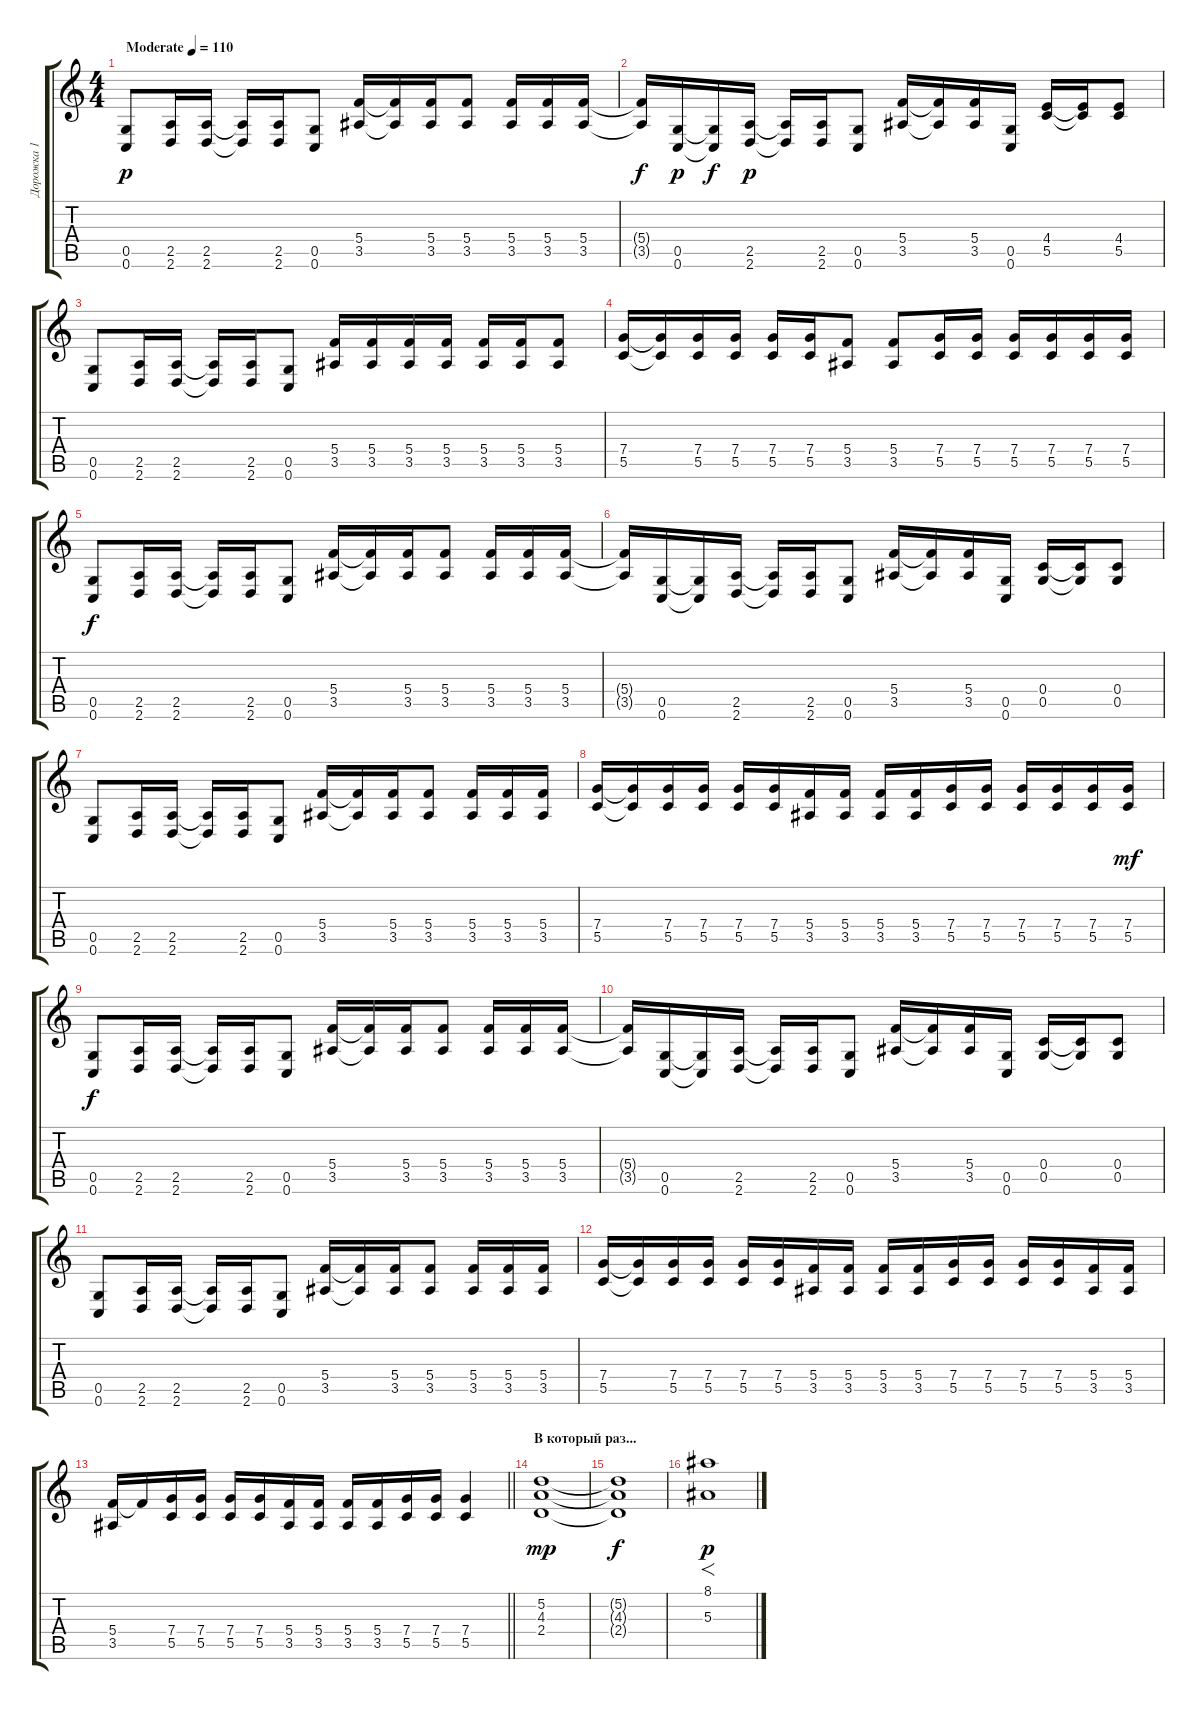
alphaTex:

\track ("Дорожка 1" "Дорожка 1") {instrument distortionguitar}
\staff {score tabs}
\tuning (D4 A3 F3 C3 G2 C2) {hide}
\ts (4 4)
\tempo (110 "Moderate")
\clef g2
\ks c
(0.5 0.6).8{dy p instrument distortionguitar} (2.5 2.6).16 (2.5 2.6).16 (2.5{t} 2.6{t}).16 (2.5 2.6).16 (0.5 0.6).8 (5.4 3.5).16 (5.4{t} 3.5{t}).16 (5.4 3.5).16 (5.4 3.5).8 (5.4 3.5).16 (5.4 3.5).16 (5.4 3.5).16 |
(5.4{t} 3.5{t}).16{dy f} (0.5 0.6).16{dy p} (0.5{t} 0.6{t}).16{dy f} (2.5 2.6).16{dy p} (2.5{t} 2.6{t}).16 (2.5 2.6).16 (0.5 0.6).8 (5.4 3.5).16 (5.4{t} 3.5{t}).16 (5.4 3.5).16 (0.5 0.6).16 (4.4 5.5).16 (4.4{t} 5.5{t}).16 (4.4 5.5).8 |
(0.5 0.6).8 (2.5 2.6).16 (2.5 2.6).16 (2.5{t} 2.6{t}).16 (2.5 2.6).16 (0.5 0.6).8 (5.4 3.5).16 (5.4 3.5).16 (5.4 3.5).16 (5.4 3.5).16 (5.4 3.5).16 (5.4 3.5).16 (5.4 3.5).8 |
(7.4 5.5).16 (7.4{t} 5.5{t}).16 (7.4 5.5).16 (7.4 5.5).16 (7.4 5.5).16 (7.4 5.5).16 (5.4 3.5).8 (5.4 3.5).8 (7.4 5.5).16 (7.4 5.5).16 (7.4 5.5).16 (7.4 5.5).16 (7.4 5.5).16 (7.4 5.5).16 |
(0.5 0.6).8{dy f} (2.5 2.6).16 (2.5 2.6).16 (2.5{t} 2.6{t}).16 (2.5 2.6).16 (0.5 0.6).8 (5.4 3.5).16 (5.4{t} 3.5{t}).16 (5.4 3.5).16 (5.4 3.5).8 (5.4 3.5).16 (5.4 3.5).16 (5.4 3.5).16 |
(5.4{t} 3.5{t}).16 (0.5 0.6).16 (0.5{t} 0.6{t}).16 (2.5 2.6).16 (2.5{t} 2.6{t}).16 (2.5 2.6).16 (0.5 0.6).8 (5.4 3.5).16 (5.4{t} 3.5{t}).16 (5.4 3.5).16 (0.5 0.6).16 (0.4 0.5).16 (0.4{t} 0.5{t}).16 (0.4 0.5).8 |
(0.5 0.6).8 (2.5 2.6).16 (2.5 2.6).16 (2.5{t} 2.6{t}).16 (2.5 2.6).16 (0.5 0.6).8 (5.4 3.5).16 (5.4{t} 3.5{t}).16 (5.4 3.5).16 (5.4 3.5).8 (5.4 3.5).16 (5.4 3.5).16 (5.4 3.5).16 |
(7.4 5.5).16 (7.4{t} 5.5{t}).16 (7.4 5.5).16 (7.4 5.5).16 (7.4 5.5).16 (7.4 5.5).16 (5.4 3.5).16 (5.4 3.5).16 (5.4 3.5).16 (5.4 3.5).16 (7.4 5.5).16 (7.4 5.5).16 (7.4 5.5).16 (7.4 5.5).16 (7.4 5.5).16 (7.4 5.5).16{dy mf} |
(0.5 0.6).8{dy f} (2.5 2.6).16 (2.5 2.6).16 (2.5{t} 2.6{t}).16 (2.5 2.6).16 (0.5 0.6).8 (5.4 3.5).16 (5.4{t} 3.5{t}).16 (5.4 3.5).16 (5.4 3.5).8 (5.4 3.5).16 (5.4 3.5).16 (5.4 3.5).16 |
(5.4{t} 3.5{t}).16 (0.5 0.6).16 (0.5{t} 0.6{t}).16 (2.5 2.6).16 (2.5{t} 2.6{t}).16 (2.5 2.6).16 (0.5 0.6).8 (5.4 3.5).16 (5.4{t} 3.5{t}).16 (5.4 3.5).16 (0.5 0.6).16 (0.4 0.5).16 (0.4{t} 0.5{t}).16 (0.4 0.5).8 |
(0.5 0.6).8 (2.5 2.6).16 (2.5 2.6).16 (2.5{t} 2.6{t}).16 (2.5 2.6).16 (0.5 0.6).8 (5.4 3.5).16 (5.4{t} 3.5{t}).16 (5.4 3.5).16 (5.4 3.5).8 (5.4 3.5).16 (5.4 3.5).16 (5.4 3.5).16 |
(7.4 5.5).16 (7.4{t} 5.5{t}).16 (7.4 5.5).16 (7.4 5.5).16 (7.4 5.5).16 (7.4 5.5).16 (5.4 3.5).16 (5.4 3.5).16 (5.4 3.5).16 (5.4 3.5).16 (7.4 5.5).16 (7.4 5.5).16 (7.4 5.5).16 (7.4 5.5).16 (5.4 3.5).16 (5.4 3.5).16 |
\barLineRight lightlight
(5.4 3.5).16 5.4{t}.16 (7.4 5.5).16 (7.4 5.5).16 (7.4 5.5).16 (7.4 5.5).16 (5.4 3.5).16 (5.4 3.5).16 (5.4 3.5).16 (5.4 3.5).16 (7.4 5.5).16 (7.4 5.5).16 (7.4 5.5).4 |
\section ("" "В который раз...")
(5.2 4.3 2.4).1{dy mp volume 5} |
(5.2{t} 4.3{t} 2.4{t}).1{dy f} |
(8.1 5.3).1{f dy p volume 13}
